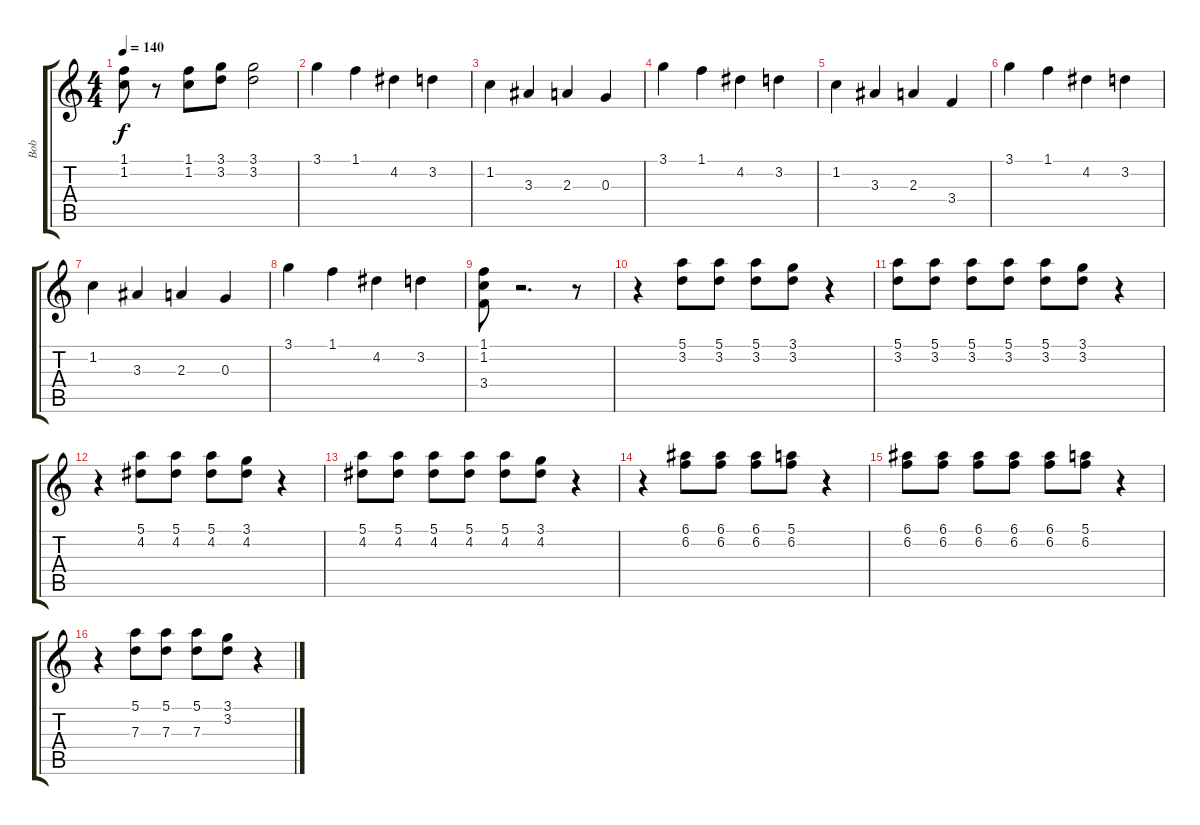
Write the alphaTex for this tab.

\track ("Bob" "Bob") {instrument distortionguitar}
\staff {score tabs}
\tuning (E4 B3 G3 D3 A2 E2) {hide}
\ts (4 4)
\tempo 140
\clef g2
\ks c
(1.1 1.2).8{dy f} r.8 (1.1 1.2).8 (3.1 3.2).8 (3.1 3.2).2 |
3.1.4 1.1.4 4.2.4 3.2.4 |
1.2.4 3.3.4 2.3.4 0.3.4 |
3.1.4 1.1.4 4.2.4 3.2.4 |
1.2.4 3.3.4 2.3.4 3.4.4 |
3.1.4 1.1.4 4.2.4 3.2.4 |
1.2.4 3.3.4 2.3.4 0.3.4 |
3.1.4 1.1.4 4.2.4 3.2.4 |
(1.1 1.2 3.4).8 r.2{d} r.8 |
r.4 (5.1 3.2).8 (5.1 3.2).8 (5.1 3.2).8 (3.1 3.2).8 r.4 |
(5.1 3.2).8 (5.1 3.2).8 (5.1 3.2).8 (5.1 3.2).8 (5.1 3.2).8 (3.1 3.2).8 r.4 |
r.4 (5.1 4.2).8 (5.1 4.2).8 (5.1 4.2).8 (3.1 4.2).8 r.4 |
(5.1 4.2).8 (5.1 4.2).8 (5.1 4.2).8 (5.1 4.2).8 (5.1 4.2).8 (3.1 4.2).8 r.4 |
r.4 (6.1 6.2).8 (6.1 6.2).8 (6.1 6.2).8 (5.1 6.2).8 r.4 |
(6.1 6.2).8 (6.1 6.2).8 (6.1 6.2).8 (6.1 6.2).8 (6.1 6.2).8 (5.1 6.2).8 r.4 |
r.4 (5.1 7.3).8 (5.1 7.3).8 (5.1 7.3).8 (3.1 3.2).8 r.4
